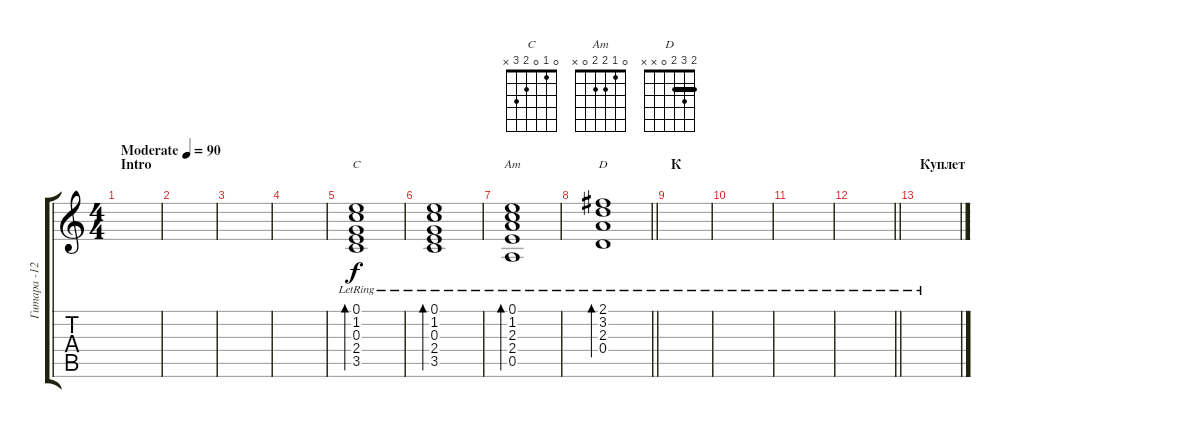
\track ("Гитара -12 струн" "Гитара -12") {instrument acousticguitarsteel}
\staff {score tabs}
\tuning (E4 B3 G3 D3 A2 E2) {hide}
\chord ("C" 0 1 0 2 3 x)
\chord ("Am" 0 1 2 2 0 x)
\chord ("D" 2 3 2 0 x x) {barre 2}
\ts (4 4)
\section ("" "Intro")
\tempo (90 "Moderate")
\clef g2
\ks c
|
|
|
|
(0.1{lr} 1.2{lr} 0.3{lr} 2.4{lr} 3.5{lr}).1{bd 240 ch "C"} |
(0.1{lr} 1.2{lr} 0.3{lr} 2.4{lr} 3.5{lr}).1{bd 240} |
(0.1{lr} 1.2{lr} 2.3{lr} 2.4{lr} 0.5{lr}).1{bd 240 ch "Am"} |
\barLineRight lightlight
(2.1{lr} 3.2{lr} 2.3{lr} 0.4{lr}).1{bd 240 ch "D"} |
\section ("" "К")
|
|
|
\barLineRight lightlight
|
\section ("" "Куплет")
